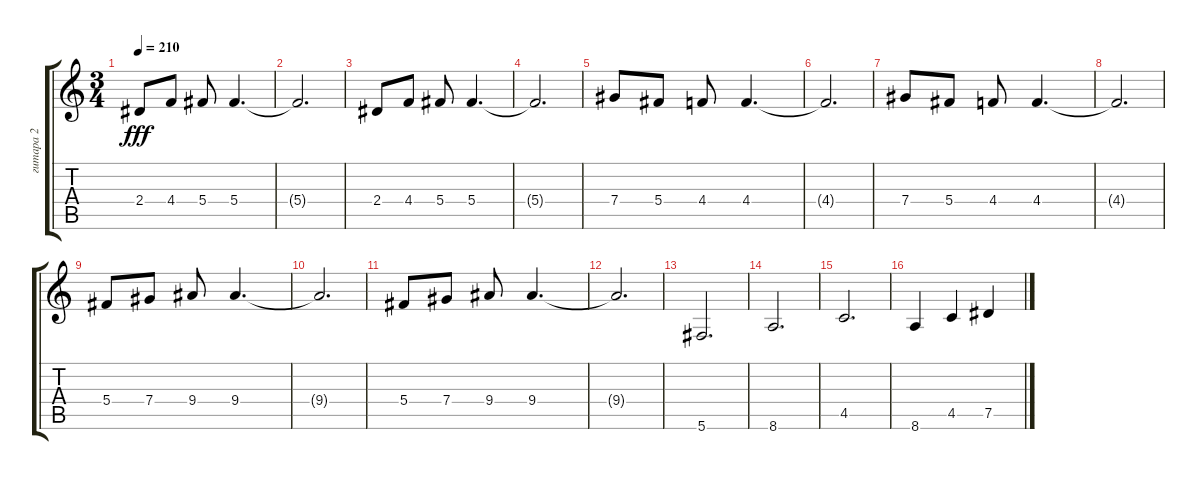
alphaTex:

\track ("гитара 2" "гитара 2") {instrument distortionguitar}
\staff {score tabs}
\tuning (Eb4 Bb3 Gb3 Db3 Ab2 Db2) {hide}
\ts (3 4)
\tempo 210
\clef g2
\ks c
2.4.8{dy fff} 4.4.8 5.4.8 5.4.4{d} |
5.4{t}.2{d} |
2.4.8 4.4.8 5.4.8 5.4.4{d} |
5.4{t}.2{d} |
7.4.8 5.4.8 4.4.8 4.4.4{d} |
4.4{t}.2{d} |
7.4.8 5.4.8 4.4.8 4.4.4{d} |
4.4{t}.2{d} |
5.4.8 7.4.8 9.4.8 9.4.4{d} |
9.4{t}.2{d} |
5.4.8 7.4.8 9.4.8 9.4.4{d} |
9.4{t}.2{d} |
5.6.2{d} |
8.6.2{d} |
4.5.2{d} |
8.6.4 4.5.4 7.5.4
